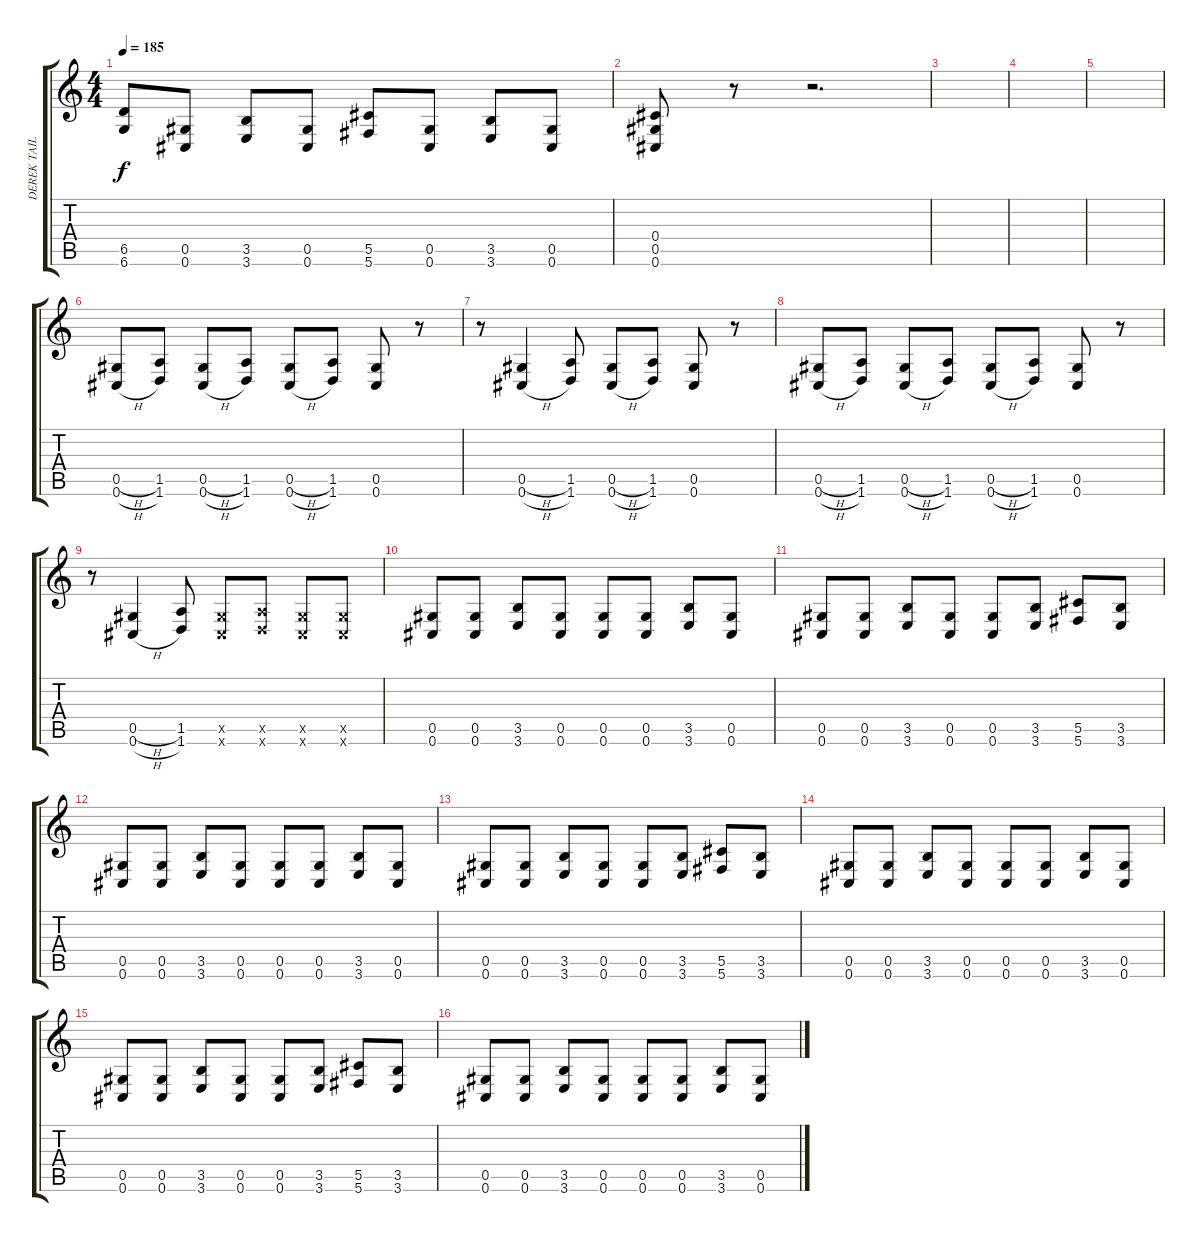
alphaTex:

\track ("DEREK TAILER -  guitar " "DEREK TAIL") {instrument distortionguitar}
\staff {score tabs}
\tuning (Eb4 Bb3 Gb3 Db3 Ab2 Db2) {hide}
\ts (4 4)
\tempo 185
\clef g2
\ks c
(6.5 6.6).8{dy f} (0.5 0.6).8 (3.5 3.6).8 (0.5 0.6).8 (5.5 5.6).8 (0.5 0.6).8 (3.5 3.6).8 (0.5 0.6).8 |
(0.4 0.5 0.6).8 r.8 r.2{d} |
|
|
|
(0.5{h} 0.6{h}).8 (1.5 1.6).8 (0.5{h} 0.6{h}).8 (1.5 1.6).8 (0.5{h} 0.6{h}).8 (1.5 1.6).8 (0.5 0.6).8 r.8 |
r.8 (0.5{h} 0.6{h}).4 (1.5 1.6).8 (0.5{h} 0.6{h}).8 (1.5 1.6).8 (0.5 0.6).8 r.8 |
(0.5{h} 0.6{h}).8 (1.5 1.6).8 (0.5{h} 0.6{h}).8 (1.5 1.6).8 (0.5{h} 0.6{h}).8 (1.5 1.6).8 (0.5 0.6).8 r.8 |
r.8 (0.5{h} 0.6{h}).4 (1.5 1.6).8 (0.5{x} 0.6{x}).8 (1.5{x} 1.6{x}).8 (0.5{x} 0.6{x}).8 (0.5{x} 0.6{x}).8 |
(0.5 0.6).8 (0.5 0.6).8 (3.5 3.6).8 (0.5 0.6).8 (0.5 0.6).8 (0.5 0.6).8 (3.5 3.6).8 (0.5 0.6).8 |
(0.5 0.6).8 (0.5 0.6).8 (3.5 3.6).8 (0.5 0.6).8 (0.5 0.6).8 (3.5 3.6).8 (5.5 5.6).8 (3.5 3.6).8 |
(0.5 0.6).8 (0.5 0.6).8 (3.5 3.6).8 (0.5 0.6).8 (0.5 0.6).8 (0.5 0.6).8 (3.5 3.6).8 (0.5 0.6).8 |
(0.5 0.6).8 (0.5 0.6).8 (3.5 3.6).8 (0.5 0.6).8 (0.5 0.6).8 (3.5 3.6).8 (5.5 5.6).8 (3.5 3.6).8 |
(0.5 0.6).8 (0.5 0.6).8 (3.5 3.6).8 (0.5 0.6).8 (0.5 0.6).8 (0.5 0.6).8 (3.5 3.6).8 (0.5 0.6).8 |
(0.5 0.6).8 (0.5 0.6).8 (3.5 3.6).8 (0.5 0.6).8 (0.5 0.6).8 (3.5 3.6).8 (5.5 5.6).8 (3.5 3.6).8 |
(0.5 0.6).8 (0.5 0.6).8 (3.5 3.6).8 (0.5 0.6).8 (0.5 0.6).8 (0.5 0.6).8 (3.5 3.6).8 (0.5 0.6).8
